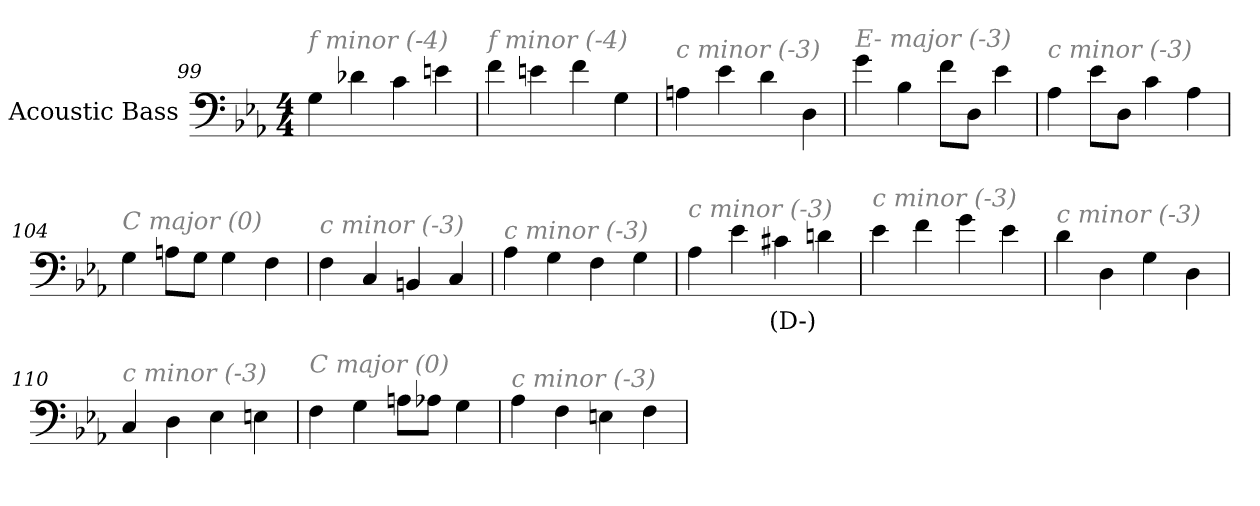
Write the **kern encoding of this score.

**kern	**text
*part1	*part1
*staff1	*staff1
*I"Acoustic Bass	*
*clefF4	*
*ITrd7c12	*
*k[b-e-a-]	*
*E-:	*
*M4/4	*
=99	=99
!LO:TX:i:color=#808080:t=f minor (-4)	!
4GG	.
4D-X	.
4C	.
4En	.
=100	=100
!LO:TX:i:color=#808080:t=f minor (-4)	!
4F	.
4En	.
4F	.
4GG	.
=101	=101
!LO:TX:i:color=#808080:t=c minor (-3)	!
4AAn	.
4E-	.
4D	.
4DD	.
=102	=102
!LO:TX:i:color=#808080:t=E- major (-3)	!
4G	.
4BB-	.
8FL	.
8DDJ	.
4E-	.
=103	=103
!LO:TX:i:color=#808080:t=c minor (-3)	!
4AA-	.
8E-L	.
8DDJ	.
4C	.
4AA-	.
=104	=104
!LO:TX:i:color=#808080:t=C major (0)	!
4GG	.
8AAnL	.
8GGJ	.
4GG	.
4FF	.
=105	=105
!LO:TX:i:color=#808080:t=c minor (-3)	!
4FF	.
4CC	.
4BBBn	.
4CC	.
=106	=106
!LO:TX:i:color=#808080:t=c minor (-3)	!
4AA-	.
4GG	.
4FF	.
4GG	.
=107	=107
!LO:TX:i:color=#808080:t=c minor (-3)	!
4AA-	.
4E-	.
4C#Xi	(D-)
4Dn	.
=108	=108
!LO:TX:i:color=#808080:t=c minor (-3)	!
4E-	.
4F	.
4G	.
4E-	.
=109	=109
!LO:TX:i:color=#808080:t=c minor (-3)	!
4D	.
4DD	.
4GG	.
4DD	.
=110	=110
!LO:TX:i:color=#808080:t=c minor (-3)	!
4CC	.
4DD	.
4EE-	.
4EEn	.
=111	=111
!LO:TX:i:color=#808080:t=C major (0)	!
4FF	.
4GG	.
8AAnL	.
8AA-XJ	.
4GG	.
=112	=112
!LO:TX:i:color=#808080:t=c minor (-3)	!
4AA-	.
4FF	.
4EEn	.
4FF	.
=	=
*-	*-
